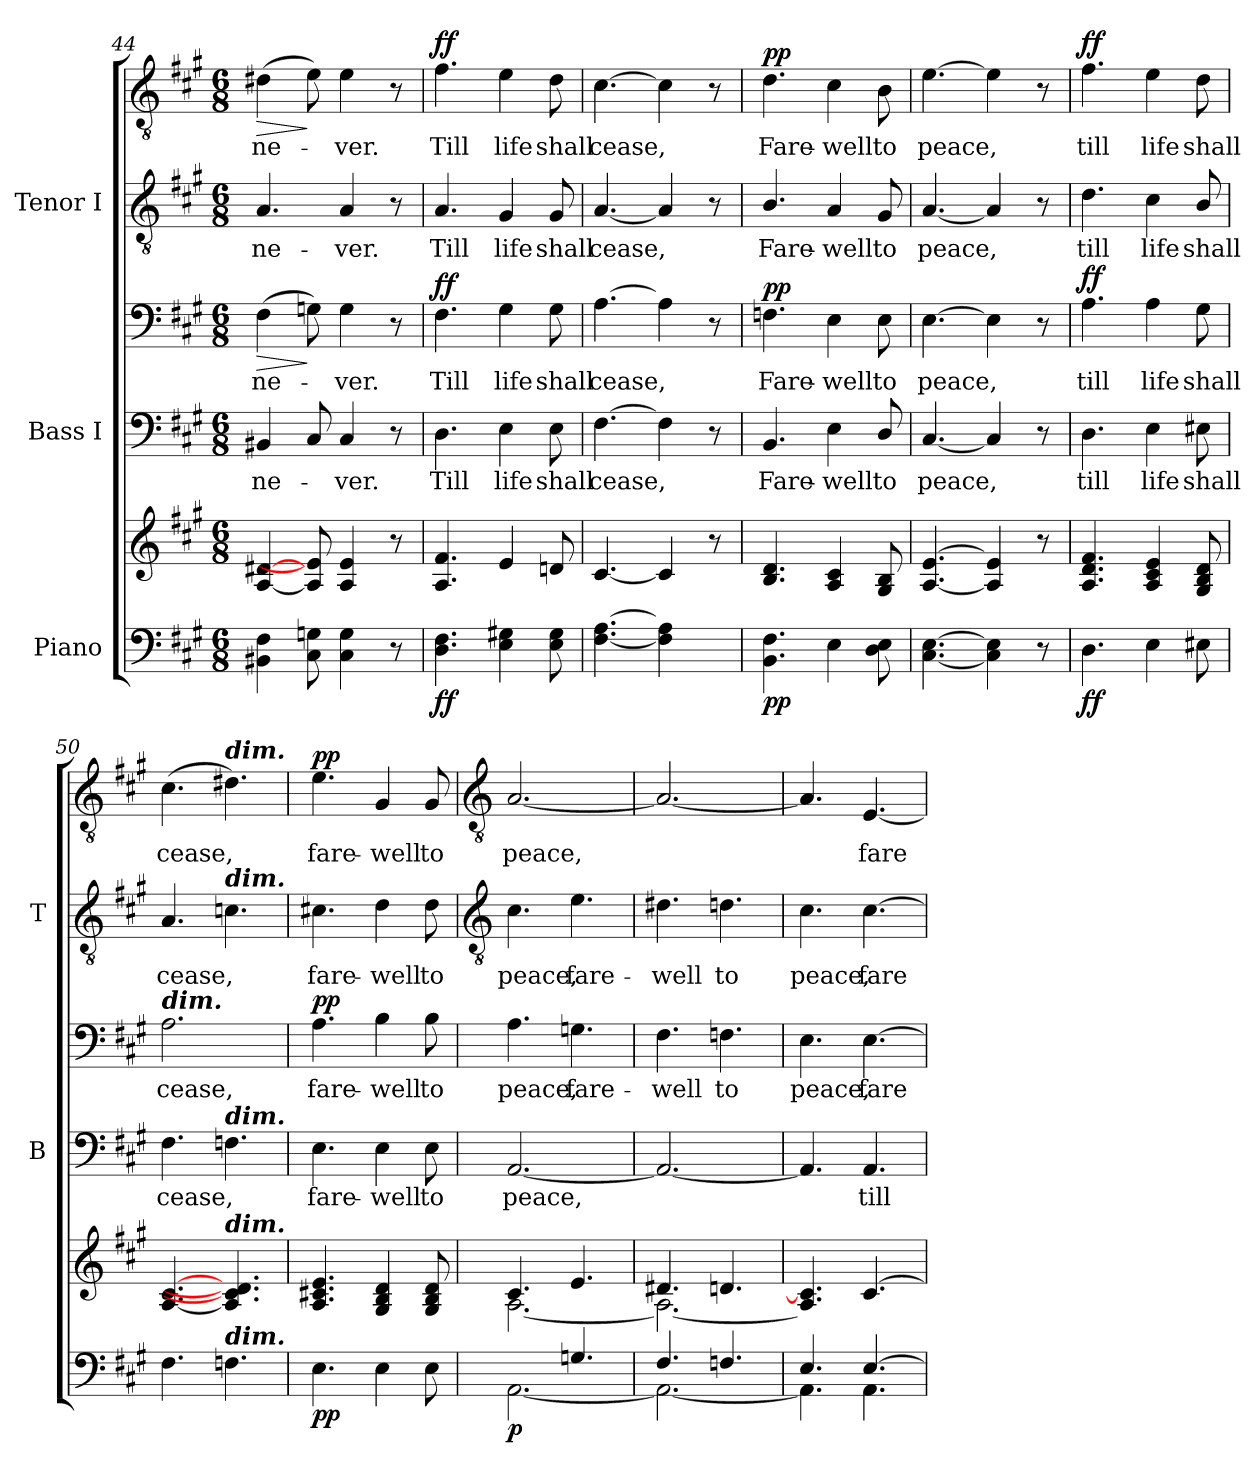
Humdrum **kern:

**kern	**kern	**dynam	**kern	**text	**kern	**text	**dynam	**kern	**text	**kern	**text	**dynam
*part3	*part3	*part3	*part2	*part2	*part2	*part2	*part2	*part1	*part1	*part1	*part1	*part1
*staff6	*staff5	*staff5/6	*staff4	*staff4	*staff3	*staff3	*staff3/4	*staff2	*staff2	*staff1	*staff1	*staff1/2
*I"Piano	*	*	*I"Bass I	*	*	*	*	*I"Tenor I	*	*	*	*
*	*	*	*I'B	*	*	*	*	*I'T	*	*	*	*
!!LO:LB:g=z
*clefF4	*clefG2	*	*clefF4	*	*clefF4	*	*	*clefGv2	*	*clefGv2	*	*
*k[f#c#g#]	*k[f#c#g#]	*	*k[f#c#g#]	*	*k[f#c#g#]	*	*	*k[f#c#g#]	*	*k[f#c#g#]	*	*
*A:	*A:	*	*A:	*	*A:	*	*	*A:	*	*A:	*	*
*M6/8	*M6/8	*	*M6/8	*	*M6/8	*	*	*M6/8	*	*M6/8	*	*
=44	=44	=44	=44	=44	=44	=44	=44	=44	=44	=44	=44	=44
!	!	!	!	!LO:LY:b	!	!LO:LY:b	!LO:HP:b	!	!LO:LY:b	!	!LO:LY:b	!LO:HP:b
4BB#X 4F#	[4A [4d#X	.	4BB#X	ne-	(>4F#	ne-	>	4.A	ne-	(>4d#X	ne-	>
8C# 8Gn	8A] 8e]	.	8C#	.	8Gn)	.	]	.	.	8e)	.	]
!	!	!	!	!LO:LY:b	!	!LO:LY:b	!	!	!LO:LY:b	!	!LO:LY:b	!
4C# 4G	4A 4e	.	4C#	ver.	4G	-ver.	.	4A	-ver.	4e	ver.	.
8r	8r	.	8r	.	8r	.	.	8r	.	8r	.	.
=45	=45	=45	=45	=45	=45	=45	=45	=45	=45	=45	=45	=45
!	!	!LO:DY:b=2	!	!LO:LY:b	!	!LO:LY:b	!	!	!LO:LY:b	!	!LO:LY:b	!
!	!	!LO:DY:n=1:b	!	!	!	!	!LO:DY:b=2	!	!	!	!	!
!	!	!	!	!	!	!	!LO:DY:n=1:b	!	!	!	!	!LO:DY:b=2
!	!	!	!	!	!	!	!	!	!	!	!	!LO:DY:n=1:b
4.D 4.F#	4.A 4.f#	f f	4.D	Till	4.F#	Till	f f	4.A	Till	4.f#	Till	f f
!	!	!	!	!LO:LY:b	!	!LO:LY:b	!	!	!LO:LY:b	!	!LO:LY:b	!
4E 4G#X	4e	.	4E	life	4G#	life	.	4G#	life	4e	life	.
!	!	!	!	!LO:LY:b	!	!LO:LY:b	!	!	!LO:LY:b	!	!LO:LY:b	!
8E 8G#	8dn	.	8E	shall	8G#	shall	.	8G#	shall	8d	shall	.
=46	=46	=46	=46	=46	=46	=46	=46	=46	=46	=46	=46	=46
!	!	!	!	!LO:LY:b	!	!LO:LY:b	!	!	!LO:LY:b	!	!LO:LY:b	!
[4.F# [4.A	[4.c#	.	[4.F#	cease,	[4.A	cease,	.	[4.A	cease,	[4.c#	cease,	.
4F#] 4A]	4c#]	.	4F#]	.	4A]	.	.	4A]	.	4c#]	.	.
8ryy	8r	.	8r	.	8r	.	.	8r	.	8r	.	.
=47	=47	=47	=47	=47	=47	=47	=47	=47	=47	=47	=47	=47
!	!	!LO:DY:b=2	!	!LO:LY:b	!	!LO:LY:b	!	!	!LO:LY:b	!	!LO:LY:b	!
!	!	!LO:DY:n=1:b	!	!	!	!	!LO:DY:b=2	!	!	!	!	!
!	!	!	!	!	!	!	!LO:DY:n=1:b	!	!	!	!	!LO:DY:b=2
!	!	!	!	!	!	!	!	!	!	!	!	!LO:DY:n=1:b
4.BB 4.F#	4.B 4.d	p p	4.BB	Fare-	4.Fn	Fare-	p p	4.B/	Fare-	4.d	Fare-	p p
!	!	!	!	!LO:LY:b	!	!LO:LY:b	!	!	!LO:LY:b	!	!LO:LY:b	!
4E	4A 4c#	.	4E	-well	4E	-well	.	4A	-well	4c#	-well	.
!	!	!	!	!LO:LY:b	!	!LO:LY:b	!	!	!LO:LY:b	!	!LO:LY:b	!
8D 8E	8G# 8B	.	8D/	to	8E	to	.	8G#	to	8B	to	.
=48	=48	=48	=48	=48	=48	=48	=48	=48	=48	=48	=48	=48
!	!	!	!	!LO:LY:b	!	!LO:LY:b	!	!	!LO:LY:b	!	!LO:LY:b	!
[4.C#\ [4.E\	[4.A [4.e	.	[4.C#	peace,	[4.E	peace,	.	[4.A	peace,	[4.e	peace,	.
4C#\] 4E\]	4A] 4e]	.	4C#]	.	4E]	.	.	4A]	.	4e]	.	.
8r	8r	.	8r	.	8r	.	.	8r	.	8r	.	.
=49	=49	=49	=49	=49	=49	=49	=49	=49	=49	=49	=49	=49
!	!	!LO:DY:b=2	!	!LO:LY:b	!	!LO:LY:b	!	!	!LO:LY:b	!	!LO:LY:b	!
!	!	!LO:DY:n=1:b	!	!	!	!	!LO:DY:b=2	!	!	!	!	!
!	!	!	!	!	!	!	!LO:DY:n=1:b	!	!	!	!	!LO:DY:b=2
!	!	!	!	!	!	!	!	!	!	!	!	!LO:DY:n=1:b
4.D\	4.A 4.d 4.f#	f f	4.D	till	4.A	till	f f	4.d	till	4.f#	till	f f
!	!	!	!	!LO:LY:b	!	!LO:LY:b	!	!	!LO:LY:b	!	!LO:LY:b	!
4E\	4A 4c# 4e	.	4E	life	4A	life	.	4c#	life	4e	life	.
!	!	!	!	!LO:LY:b	!	!LO:LY:b	!	!	!LO:LY:b	!	!LO:LY:b	!
8E#X\	8G# 8B 8d	.	8E#X	shall	8G#	shall	.	8B/	shall	8d	shall	.
=50	=50	=50	=50	=50	=50	=50	=50	=50	=50	=50	=50	=50
!	!	!	!	!	!LO:TX:a:Bi:t=dim.	!	!	!	!	!	!	!
!	!	!	!	!LO:LY:b	!	!LO:LY:b	!	!	!LO:LY:b	!	!LO:LY:b	!
4.F#\	[4.A [4.c#	.	4.F#	cease,	2.A	cease,	.	4.A	cease,	(>4.c#	cease,	.
!	!	!	!	!	!	!	!	!	!	!LO:TX:a:Bi:t=dim.	!	!
!	!	!	!	!	!	!	!	!LO:TX:a:Bi:t=dim.	!	!	!	!
!	!	!	!LO:TX:a:Bi:t=dim.	!	!	!	!	!	!	!	!	!
!	!LO:TX:a:Bi:t=dim.	!	!	!	!	!	!	!	!	!	!	!
!LO:TX:a:Bi:t=dim.	!	!	!	!	!	!	!	!	!	!	!	!
4.Fn\	4.A] 4.c] 4.d#]	.	4.Fn	.	.	.	.	4.cn	.	4.d#X)	.	.
=51	=51	=51	=51	=51	=51	=51	=51	=51	=51	=51	=51	=51
!	!	!LO:DY:b=2	!	!LO:LY:b	!	!LO:LY:b	!	!	!LO:LY:b	!	!LO:LY:b	!
!	!	!LO:DY:n=1:b	!	!	!	!	!LO:DY:b=2	!	!	!	!	!
!	!	!	!	!	!	!	!LO:DY:n=1:b	!	!	!	!	!LO:DY:b=2
!	!	!	!	!	!	!	!	!	!	!	!	!LO:DY:n=1:b
4.E\	4.A 4.c#X 4.e	p p	4.E	fare-	4.A	fare-	p p	4.c#X	fare-	4.e	fare-	p p
!	!	!	!	!LO:LY:b	!	!LO:LY:b	!	!	!LO:LY:b	!	!LO:LY:b	!
4E\	4G# 4B 4d	.	4E	-well	4B	-well	.	4d	-well	4G#	-well	.
!	!	!	!	!LO:LY:b	!	!LO:LY:b	!	!	!LO:LY:b	!	!LO:LY:b	!
8E\	8G# 8B 8d	.	8E	to	8B	to	.	8d	to	8G#	to	.
!!LO:LB:g=z
=52	=52	=52	=52	=52	=52	=52	=52	=52	=52	=52	=52	=52
*	*	*	*	*	*	*	*	*clefGv2	*	*clefGv2	*	*
*^	*^	*	*	*	*	*	*	*	*	*	*	*
!	!	!	!	!LO:DY:b=2	!	!LO:LY:b	!	!LO:LY:b	!	!	!LO:LY:b	!	!LO:LY:b	!
4.ryy	[2.AA\	4.c#/	[2.A\	p	[2.AA	-peace,	4.A	peace,	.	4.c#	peace,	[2.A	peace,	.
!	!	!	!	!	!	!	!	!LO:LY:b	!	!	!LO:LY:b	!	!	!
4.Gn/	.	4.e/	.	.	.	.	4.Gn	fare-	.	4.e	fare-	.	.	.
=53	=53	=53	=53	=53	=53	=53	=53	=53	=53	=53	=53	=53	=53	=53
!	!	!	!	!	!	!	!	!LO:LY:b	!	!	!LO:LY:b	!	!	!
4.F#/	2.AA\_	4.d#X/	2.A\_	.	2.AA_	.	4.F#	well	.	4.d#X	-well	2.A_	.	.
!	!	!	!	!	!	!	!	!LO:LY:b	!	!	!LO:LY:b	!	!	!
4.Fn/	.	4.dn/	.	.	.	.	4.Fn	to	.	4.dn	to	.	.	.
=54	=54	=54	=54	=54	=54	=54	=54	=54	=54	=54	=54	=54	=54	=54
!	!	!	!LO:N:vis=1	!	!	!	!	!LO:LY:b	!	!	!LO:LY:b	!	!	!
4.E/	4.AA\]	4.A/] 4.c#/]	2.ryy	.	4.AA]	.	4.E	peace,	.	4.c#	peace,	4.A]	.	.
!	!	!	!	!	!	!LO:LY:b	!	!LO:LY:b	!	!	!LO:LY:b	!	!LO:LY:b	!
[4.E/	4.AA\	[4.c#/	.	.	4.AA	till	[4.E	fare-	.	[4.c#	fare-	[4.E	fare-	.
*v	*v	*	*	*	*	*	*	*	*	*	*	*	*	*
*	*v	*v	*	*	*	*	*	*	*	*	*	*	*
=	=	=	=	=	=	=	=	=	=	=	=	=
*-	*-	*-	*-	*-	*-	*-	*-	*-	*-	*-	*-	*-
